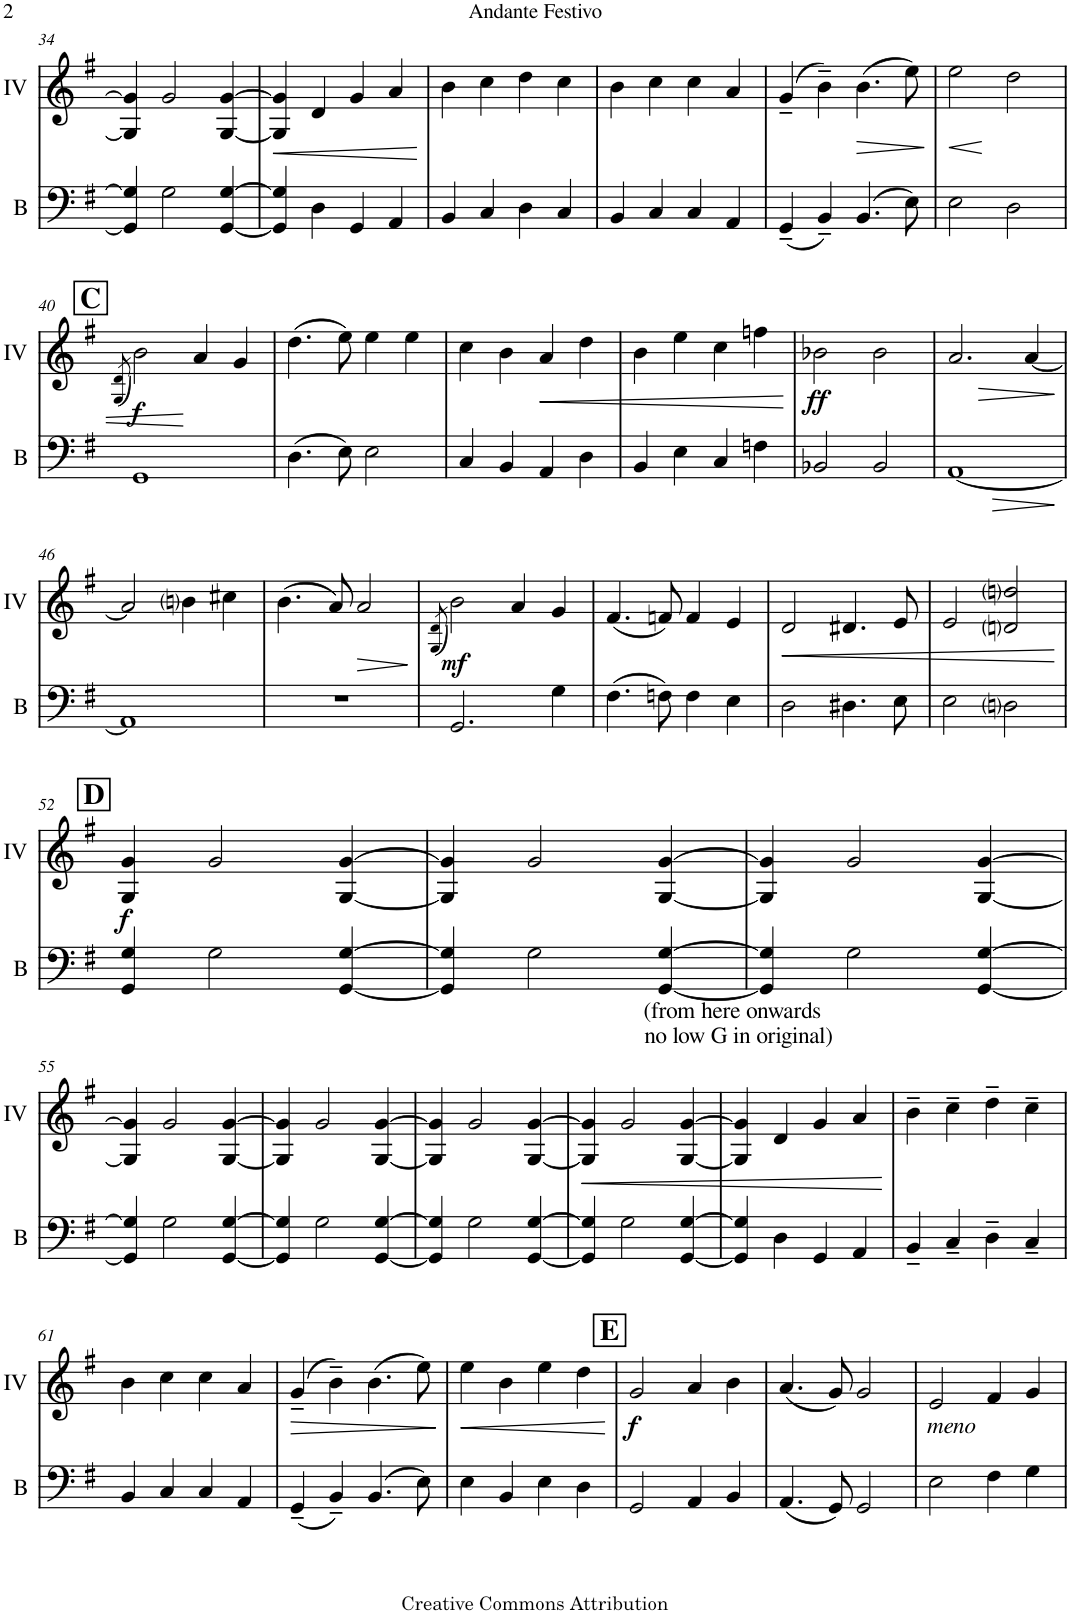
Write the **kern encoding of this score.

**kern	**dynam	**kern	**dynam	**kern	**dynam	**kern	**dynam	**kern	**dynam
*part5	*part5	*part4	*part4	*part3	*part3	*part2	*part2	*part1	*part1
*staff5	*staff5	*staff4	*staff4	*staff3	*staff3	*staff2	*staff2	*staff1	*staff1
*I"Bass	*	*I"Acc. 4	*	*I"Acc. 3	*	*I"Acc. 2	*	*I"Acc. 1	*
*I'B	*	*	*	*	*	*	*	*	*
!!LO:PB:g=z
*clefF4	*	*clefG2	*	*clefG2	*	*clefG2	*	*clefG2	*
*Trd7c12	*	*Trd7c12	*	*	*	*	*	*	*
*k[f#]	*	*k[f#]	*	*k[f#]	*	*k[f#]	*	*k[f#]	*
*M2/2	*	*M2/2	*	*M2/2	*	*M2/2	*	*M2/2	*
*met(c|)	*	*met(c|)	*	*met(c|)	*	*met(c|)	*	*met(c|)	*
=34	=34	=34	=34	=34	=34	=34	=34	=34	=34
4GG/] 4G/]	.	4G/] 4g/]	.	(4e	.	2c 2a	.	(4ee	.
2G\	.	2g/	.	4c)	.	.	.	4cc)	.
.	.	.	.	(4e~	.	2c 2a	.	(4ee~	.
[4GG/ [4G/	.	[4G/ [4g/	.	4f#~)	.	.	.	4ff#~)	.
=35	=35	=35	=35	=35	=35	=35	=35	=35	=35
!	!	!	!LO:HP:b	!	!LO:HP:b	!	!LO:HP:b	!	!LO:HP:b
4GG/] 4G/]	.	4G/] 4g/]	<	4g	<	4d 4b	<	4gg	<
!	!	!	!	!	!LO:HP:b	!	!	!	!
4D\	.	4d/	.	4g	<	4d 4dd	.	4aa	.
4GG/	.	4g/	.	4g	.	4d 4dd	.	4bb	.
4AA/	.	4a/	.	4f#	.	4d 4dd	.	4ccc	.
.	.	.	[	.	[ [	.	[	.	[
=36	=36	=36	=36	=36	=36	=36	=36	=36	=36
4BB/	.	4b\	.	4g	.	4d^ 4dd^	.	2.ddd	.
4C/	.	4cc\	.	4g	.	4d^ 4ee^	.	.	.
4D\	.	4dd\	.	4g	.	4d^ 4ff#^	.	.	.
4C/	.	4cc\	.	4g	.	4d^ 4ee^	.	4ddd	.
=37	=37	=37	=37	=37	=37	=37	=37	=37	=37
4BB/	.	4b\	.	4g	.	4d 4dd	.	4ddd	.
4C/	.	4cc\	.	4g	.	4e 4ee	.	4eee	.
4C/	.	4cc\	.	4g	.	4e 4ee	.	4gg	.
4AA/	.	4a/	.	4f#	.	4cc	.	4aa	.
=38	=38	=38	=38	=38	=38	=38	=38	=38	=38
(4GG~/	.	(4g~/	.	(4g~	.	4dd	.	(4bb~	.
4BB~/)	.	4b~\)	.	4g~)	.	4dd	.	4gg~)	.
!	!	!	!LO:HP:b	!	!LO:HP:b	!	!LO:HP:b	!	!LO:HP:b
(4.BB/	.	(4.b\	>	(4.a	>	(4.dd#X	>	(4.ff#	>
8E\)	.	8ee\)	.	8g)	.	8b)	.	8ee)	.
.	.	.	]	.	]	.	]	.	]
=39	=39	=39	=39	=39	=39	=39	=39	=39	=39
!	!	!	!LO:HP:b	!	!LO:HP:b	!	!LO:HP:b	!	!LO:HP:b
2E\	.	2ee\	<	2g	<	(2b	<	2ee	<
2D\	.	2dd\	.	2a	.	2ddni)	.	2ff#	.
.	.	.	.	.	[	.	[	.	[
!!LO:LB:g=z
!!LO:REH:place=s1:a:B:cj:fs=14:t=C
=40	=40	=40	=40	=40	=40	=40	=40	=40	=40
.	.	(8qG/ 8qd/	.	.	.	.	.	.	.
!	!	!	!LO:DY:b	!	!LO:DY:b	!	!LO:DY:b	!	!LO:DY:b
1GG	.	2b\)	f	2g	f	2dd	f	2gg	f
.	.	4a/	[	4f#	.	4dd	.	4aa	.
.	.	4g/	.	4g	.	4dd	.	4bb	.
=41	=41	=41	=41	=41	=41	=41	=41	=41	=41
(4.D\	.	(4.dd\	.	(4.f#	.	(4.dd	.	(4.aa	.
8E\)	.	8ee\)	.	8g)	.	8b)	.	8gg)	.
2E\	.	4ee\	.	4g	.	4b	.	4gg	.
.	.	4ee\	.	4g	.	4b	.	4gg	.
=42	=42	=42	=42	=42	=42	=42	=42	=42	=42
4C/	.	4cc\	.	4g	.	4cc	.	4ee	.
4BB/	.	4b\	.	4g	.	4dd	.	4gg	.
!	!	!	!LO:HP:b	!	!LO:HP:b	!	!LO:HP:b	!	!LO:HP:b
4AA/	.	4a/	<	4e	<	4cc	<	4aa	<
4D\	.	4dd\	.	4f#	.	4dd	.	4aa	.
=43	=43	=43	=43	=43	=43	=43	=43	=43	=43
4BB/	.	4b\	.	4f#	.	4dd	.	4bb	.
4E\	.	4ee\	.	4g	.	4ee	.	4bb	.
4C/	.	4cc\	.	4g	.	4ee	.	4ccc	.
4Fn\	.	4ffn\	.	4a	.	4ffn	.	4ccc	.
.	.	.	[	.	[	.	[	.	[
=44	=44	=44	=44	=44	=44	=44	=44	=44	=44
!	!	!	!LO:DY:b	!	!LO:DY:b	!	!LO:DY:b	!	!LO:DY:b
2BB-X/	.	2b-X\	ff	2d 2b-X	ff	2dd 2ffn	ff	2ddd	ff
2BB-/	.	2b-\	.	2d 2b-	.	2dd 2ff	.	4.ddd	.
.	.	.	.	.	.	.	.	8eee	.
=45	=45	=45	=45	=45	=45	=45	=45	=45	=45
!	!LO:HP:b	!	!LO:HP:b	!	!LO:HP:b	!	!LO:HP:b	!	!LO:HP:b
[1AA	>	2.a/	>	1A 1a	>	1cc#X 1ee	>	1eee	>
.	.	[4a/	.	.	.	.	.	.	.
.	]	.	]	.	]	.	]	.	]
!!LO:LB:g=z
=46	=46	=46	=46	=46	=46	=46	=46	=46	=46
1AA]	.	2a/]	.	2e	.	1cc#X	.	1ee	.
.	.	4bni\	.	2a	.	.	.	.	.
.	.	4cc#X\	.	.	.	.	.	.	.
=47	=47	=47	=47	=47	=47	=47	=47	=47	=47
1r	.	(4.b\	.	(4.g#X	.	(4.dd	.	2ee	.
.	.	8a/)	.	8a)	.	8cc#X)	.	.	.
!	!	!	!LO:HP:b	!	!LO:HP:b	!	!LO:HP:b	!	!LO:HP:b
.	.	2a/	>	2a	>	2cc#	>	2ee	>
.	.	.	]	.	]	.	]	.	]
=48	=48	=48	=48	=48	=48	=48	=48	=48	=48
.	.	(8qG/ 8qd/	.	.	.	.	.	.	.
!	!	!	!LO:DY:b	!	!LO:DY:b	!	!LO:DY:b	!	!LO:DY:b
2.GG/	.	2b\)	mf	2gni	mf	2dd	mf	2gg	mf
.	.	4a/	.	4f#	.	4dd	.	4aa	.
4G\	.	4g/	.	4g	.	4dd	.	4bb	.
=49	=49	=49	=49	=49	=49	=49	=49	=49	=49
(4.F#\	.	(4.f#/	.	2d	.	4.dd	.	4.aa	.
8Fn\)	.	8fn/)	.	.	.	8b	.	8gg#X	.
4F\	.	4f/	.	4d	.	4b	.	4gg#	.
4E\	.	4e/	.	4c	.	4a	.	4aa	.
=50	=50	=50	=50	=50	=50	=50	=50	=50	=50
!	!	!	!LO:HP:b	!	!LO:HP:b	!	!LO:HP:b	!	!LO:HP:b
2D\	.	2d/	<	2d	<	2b	<	2ggn	<
4.D#X\	.	4.d#X/	.	4.c	.	4.a	.	4.ff#	.
8E\	.	8e/	.	8B	.	8g	.	8gg	.
=51	=51	=51	=51	=51	=51	=51	=51	=51	=51
2E\	.	2e/	.	2B	.	2g	.	2gg	.
2Dni\	.	2dni/ 2ddni/	.	2d 2a	.	2f# 2a	.	2aa	.
.	.	.	[	.	[	.	[	.	[
!!LO:LB:g=z
!!LO:REH:place=s1:a:B:cj:fs=14:t=D
=52	=52	=52	=52	=52	=52	=52	=52	=52	=52
!	!	!	!	!	!	!LO:TX:a:t=div. if possible	!	!	!
!	!	!	!LO:DY:b	!	!LO:DY:b	!	!LO:DY:b	!	!LO:DY:b
4GG/ 4G/	.	4G/ 4g/	f	(4.b	f	2d 2b	f	(4.bb	f
2G\	.	2g/	.	.	.	.	.	.	.
.	.	.	.	8g)	.	.	.	8gg)	.
.	.	.	.	4b	.	2d 2dd	.	4bb	.
[4GG/ [4G/	.	[4G/ [4g/	.	4dd	.	.	.	4ddd	.
=53	=53	=53	=53	=53	=53	=53	=53	=53	=53
4GG/] 4G/]	.	4G/] 4g/]	.	(4.a	.	2f# 2dd	.	(4.aa	.
2G\	.	2g/	.	.	.	.	.	.	.
.	.	.	.	8f#)	.	.	.	8ff#)	.
.	.	.	.	4a	.	2f# 2dd	.	4aa	.
!LO:TX:b:t=(from here onwards	!	!	!	!	!	!	!	!	!
!LO:TX:b:t=no low G in original)	!	!	!	!	!	!	!	!	!
[4GG/ [4G/	.	[4G/ [4g/	.	4dd	.	.	.	4ddd	.
=54	=54	=54	=54	=54	=54	=54	=54	=54	=54
4GG/] 4G/]	.	4G/] 4g/]	.	(4g	.	2e 2cc	.	(4gg	.
2G\	.	2g/	.	4e)	.	.	.	4ee)	.
.	.	.	.	(4g~	.	2e 2cc	.	(4gg~	.
[4GG/ [4G/	.	[4G/ [4g/	.	4a~)	.	.	.	4aa~)	.
!!LO:LB:g=z
=55	=55	=55	=55	=55	=55	=55	=55	=55	=55
4GG/] 4G/]	.	4G/] 4g/]	.	2.f# 2.b	.	2d 2b	.	2.bb	.
2G\	.	2g/	.	.	.	.	.	.	.
.	.	.	.	.	.	2d 2b	.	.	.
[4GG/ [4G/	.	[4G/ [4g/	.	4b	.	.	.	4bb	.
=56	=56	=56	=56	=56	=56	=56	=56	=56	=56
4GG/] 4G/]	.	4G/] 4g/]	.	(4.g	.	2e 2cc	.	(4.gg	.
2G\	.	2g/	.	.	.	.	.	.	.
.	.	.	.	8e)	.	.	.	8ee)	.
.	.	.	.	4g	.	2e 2cc	.	4gg	.
[4GG/ [4G/	.	[4G/ [4g/	.	4b	.	.	.	4bb	.
=57	=57	=57	=57	=57	=57	=57	=57	=57	=57
4GG/] 4G/]	.	4G/] 4g/]	.	(4.f#	.	2d 2b	.	(4.ff#	.
2G\	.	2g/	.	.	.	.	.	.	.
.	.	.	.	8d)	.	.	.	8dd)	.
.	.	.	.	4f#	.	2d 2b	.	4ff#	.
[4GG/ [4G/	.	[4G/ [4g/	.	4b	.	.	.	4bb	.
=58	=58	=58	=58	=58	=58	=58	=58	=58	=58
!	!	!	!LO:HP:b	!	!LO:HP:b	!	!LO:HP:b	!	!LO:HP:b
4GG/] 4G/]	.	4G/] 4g/]	<	(4e	<	2c 2a	<	(4ee	<
2G\	.	2g/	.	4c)	.	.	.	4cc)	.
.	.	.	.	(4e~	.	2c 2a	.	(4ee~	.
[4GG/ [4G/	.	[4G/ [4g/	.	4f#~)	.	.	.	4ff#~)	.
=59	=59	=59	=59	=59	=59	=59	=59	=59	=59
4GG/] 4G/]	.	4G/] 4g/]	.	4g	.	4d 4b	.	4gg	.
4D\	.	4d/	.	4g	.	4d 4dd	.	4aa	.
4GG/	.	4g/	.	4g	.	4d 4dd	.	4bb	.
4AA/	.	4a/	.	4f#	.	4d 4dd	.	4ccc	.
.	.	.	[	.	[	.	[	.	[
=60	=60	=60	=60	=60	=60	=60	=60	=60	=60
4BB~/	.	4b~\	.	4g	.	4d^ 4dd^	.	2.ddd	.
4C~/	.	4cc~\	.	4g	.	4d^ 4ee^	.	.	.
4D~\	.	4dd~\	.	4g	.	4d^ 4ff#^	.	.	.
4C~/	.	4cc~\	.	4g	.	4d^ 4ee^	.	4ddd	.
!!LO:LB:g=z
=61	=61	=61	=61	=61	=61	=61	=61	=61	=61
4BB/	.	4b\	.	4g	.	4d 4dd	.	(4ddd	.
4C/	.	4cc\	.	4g	.	4e 4ee	.	4eee)	.
4C/	.	4cc\	.	4g	.	4e 4ee	.	4gg	.
4AA/	.	4a/	.	4f#	.	4cc	.	4aa	.
=62	=62	=62	=62	=62	=62	=62	=62	=62	=62
!	!	!	!LO:HP:b	!	!LO:HP:b	!	!LO:HP:b	!	!LO:HP:b
(4GG~/	.	(4g~/	>	(4g~	>	4dd	>	4bb	>
4BB~/)	.	4b~\)	.	4g~)	.	4dd	.	4gg	.
(4.BB/	.	(4.b\	.	(4.a	.	(4.dd#X	.	(4.ff#	.
8E\)	.	8ee\)	.	8g)	.	8b)	.	8ee)	.
.	.	.	]	.	]	.	]	.	]
=63	=63	=63	=63	=63	=63	=63	=63	=63	=63
!	!	!	!LO:HP:b	!	!LO:HP:b	!	!LO:HP:b	!	!LO:HP:b
4E\	.	4ee\	<	4g	<	4b	<	4ee	<
4BB/	.	4b\	.	4d#X	.	4b	.	4ff#	.
4E\	.	4ee\	.	4e	.	4b	.	4gg	.
4D\	.	4dd\	.	4f#	.	4ddni	.	4aa	.
.	.	.	[	.	[	.	[	.	[
!!LO:REH:place=s1:a:B:cj:fs=14:t=E
=64	=64	=64	=64	=64	=64	=64	=64	=64	=64
!	!	!	!LO:DY:b	!	!LO:DY:b	!	!LO:DY:b	!	!LO:DY:b
2GG/	.	2g/	f	2g	f	2dd	f	2bb	f
4AA/	.	4a/	.	4g	.	4dd	.	4ccc	.
4BB/	.	4b\	.	4g	.	4dd	.	4ddd	.
=65	=65	=65	=65	=65	=65	=65	=65	=65	=65
(4.AA/	.	(4.a/	.	(4.f#	.	2dd	.	(4.ccc	.
8GG/)	.	8g/)	.	8g)	.	.	.	8bb)	.
2GG/	.	2g/	.	2g	.	2dd	.	2bb	.
=66	=66	=66	=66	=66	=66	=66	=66	=66	=66
!	!	!	!	!	!	!	!	!LO:TX:b:i:t=meno	!
!	!	!	!	!	!	!LO:TX:b:i:t=meno	!	!	!
!	!	!	!	!LO:TX:b:i:t=meno	!	!	!	!	!
!	!	!LO:TX:b:i:t=meno	!	!	!	!	!	!	!
2E\	.	2e/	.	2e	.	2b	.	2gg	.
4F#\	.	4f#/	.	4e	.	4b	.	4aa	.
4G\	.	4g/	.	4e	.	4b	.	4bb	.
=	=	=	=	=	=	=	=	=	=
*-	*-	*-	*-	*-	*-	*-	*-	*-	*-
